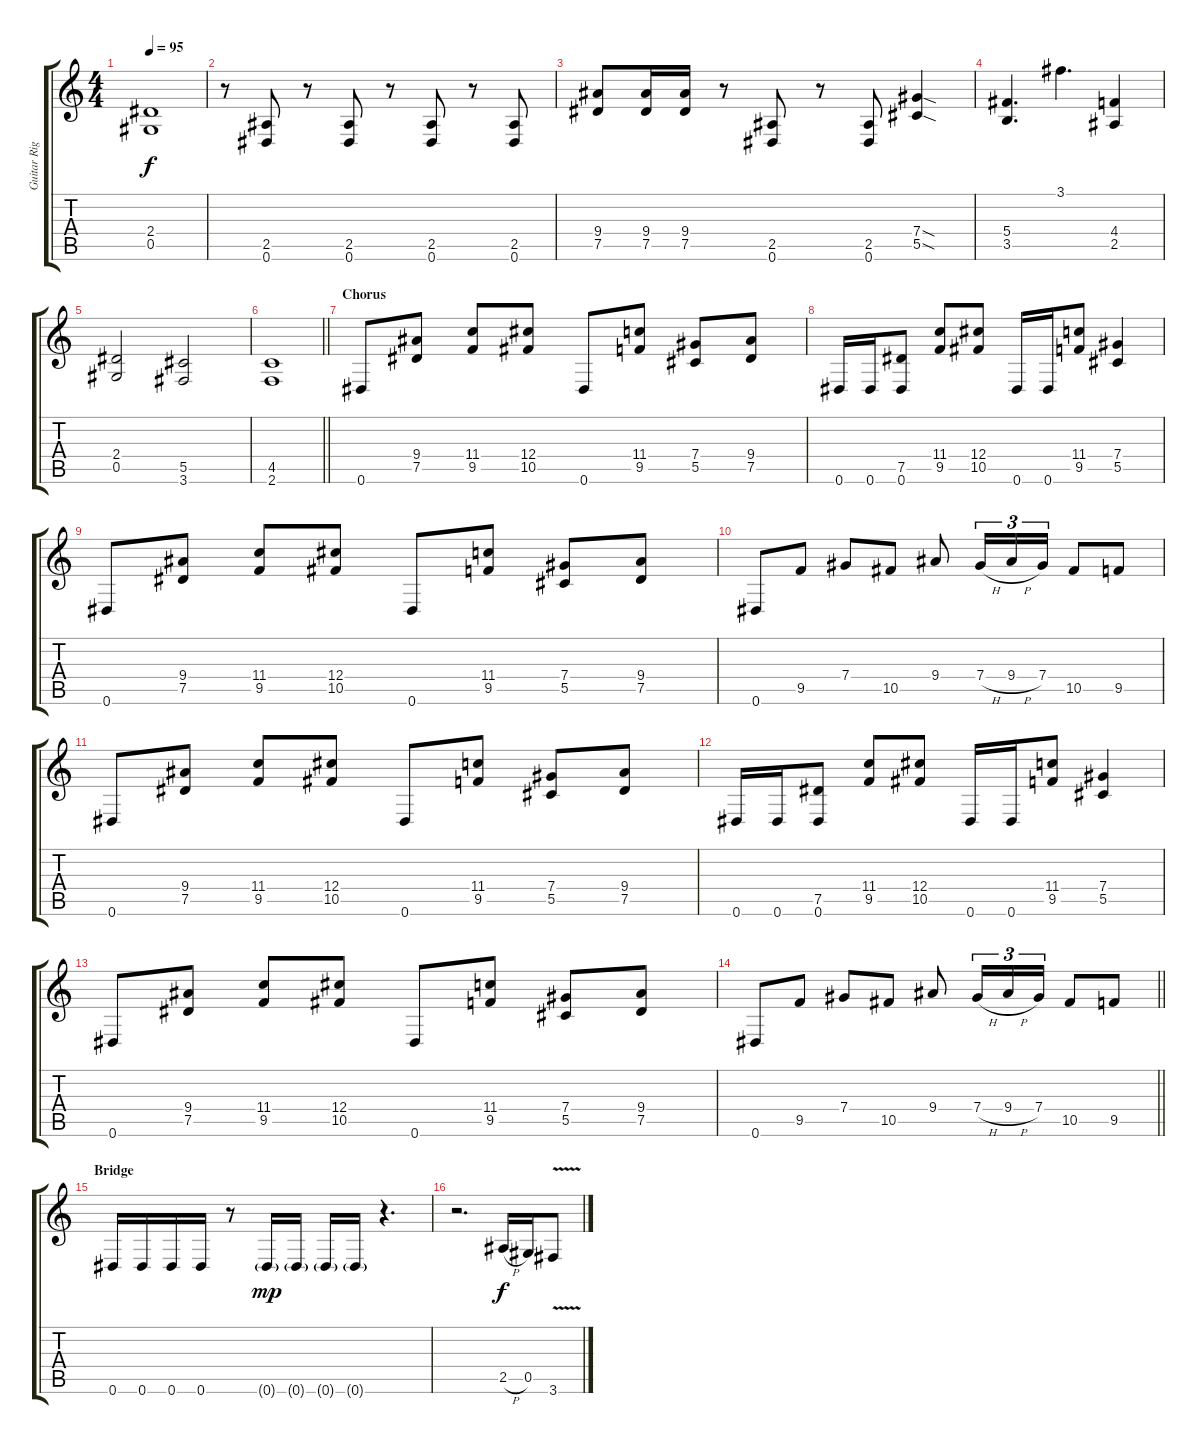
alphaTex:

\track ("Guitar Right" "Guitar Rig") {instrument distortionguitar}
\staff {score tabs}
\tuning (Eb4 Bb3 Gb3 Db3 Ab2 Eb2) {hide}
\ts (4 4)
\tempo 95
\clef g2
\ks c
(2.4 0.5).1{dy f} |
r.8 (2.5 0.6).8 r.8 (2.5 0.6).8 r.8 (2.5 0.6).8 r.8 (2.5 0.6).8 |
(9.4 7.5).8 (9.4 7.5).16 (9.4 7.5).16 r.8 (2.5 0.6).8 r.8 (2.5 0.6).8 (7.4{sod} 5.5{sod}).4 |
(5.4 3.5).4{d} 3.1.4{d} (4.4 2.5).4 |
(2.4 0.5).2 (5.5 3.6).2 |
\barLineRight lightlight
(4.5 2.6).1 |
\section ("" "Chorus")
0.6.8 (9.4 7.5).8 (11.4 9.5).8 (12.4 10.5).8 0.6.8 (11.4 9.5).8 (7.4 5.5).8 (9.4 7.5).8 |
0.6.16 0.6.16 (7.5 0.6).8 (11.4 9.5).8 (12.4 10.5).8 0.6.16 0.6.16 (11.4 9.5).8 (7.4 5.5).4 |
0.6.8 (9.4 7.5).8 (11.4 9.5).8 (12.4 10.5).8 0.6.8 (11.4 9.5).8 (7.4 5.5).8 (9.4 7.5).8 |
0.6.8 9.5.8 7.4.8 10.5.8 9.4.8 7.4{h}.16{tu (3 2)} 9.4{h}.16{tu (3 2)} 7.4.16{tu (3 2)} 10.5.8 9.5.8 |
0.6.8 (9.4 7.5).8 (11.4 9.5).8 (12.4 10.5).8 0.6.8 (11.4 9.5).8 (7.4 5.5).8 (9.4 7.5).8 |
0.6.16 0.6.16 (7.5 0.6).8 (11.4 9.5).8 (12.4 10.5).8 0.6.16 0.6.16 (11.4 9.5).8 (7.4 5.5).4 |
0.6.8 (9.4 7.5).8 (11.4 9.5).8 (12.4 10.5).8 0.6.8 (11.4 9.5).8 (7.4 5.5).8 (9.4 7.5).8 |
\barLineRight lightlight
0.6.8 9.5.8 7.4.8 10.5.8 9.4.8 7.4{h}.16{tu (3 2)} 9.4{h}.16{tu (3 2)} 7.4.16{tu (3 2)} 10.5.8 9.5.8 |
\section ("" "Bridge")
0.6.16 0.6.16 0.6.16 0.6.16 r.8 0.6{g}.16{dy mp} 0.6{g}.16 0.6{g}.16 0.6{g}.16 r.4{d} |
r.2{d} 2.5{h}.16{dy f} 0.5.16 3.6{v}.8
